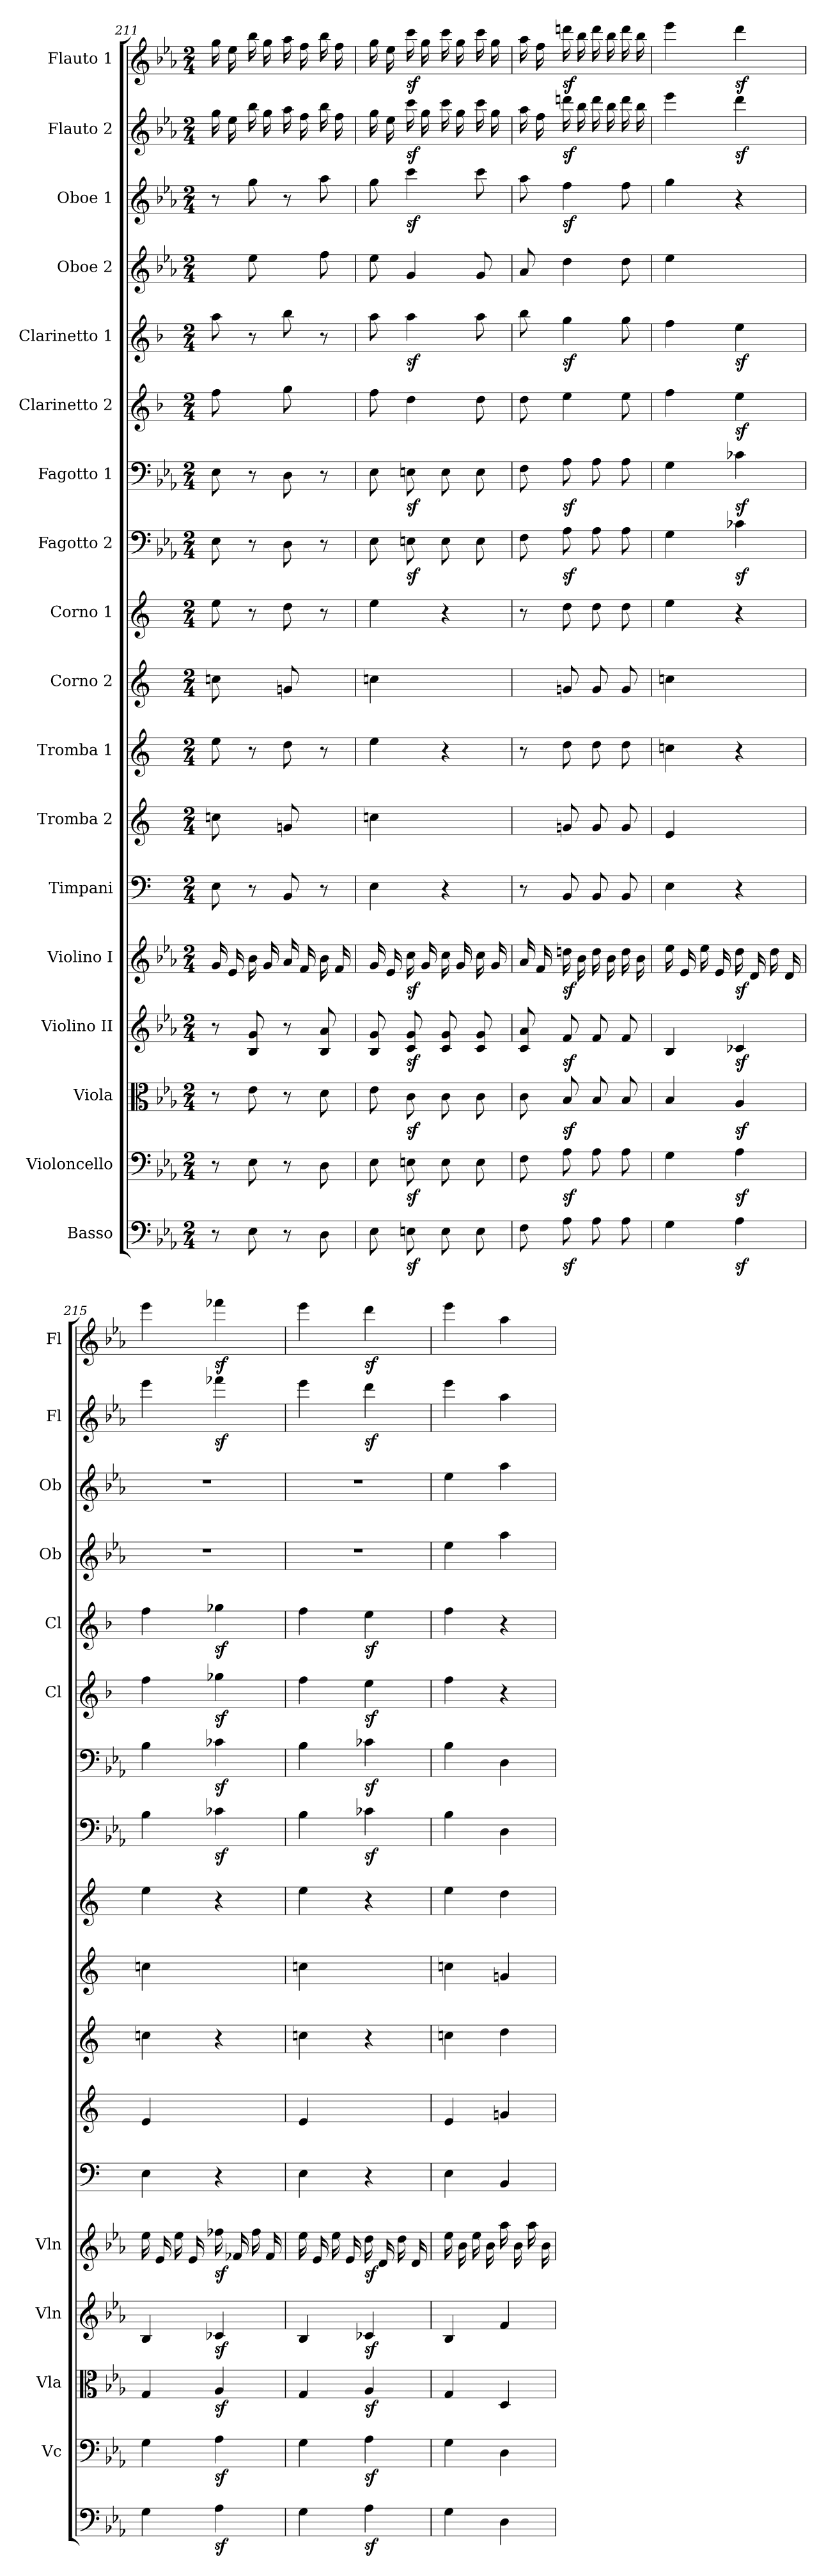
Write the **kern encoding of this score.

**kern	**dynam	**kern	**dynam	**kern	**dynam	**kern	**dynam	**kern	**dynam	**kern	**kern	**kern	**kern	**kern	**kern	**dynam	**kern	**dynam	**kern	**dynam	**kern	**dynam	**kern	**kern	**dynam	**kern	**dynam	**kern	**dynam
*part18	*part18	*part17	*part17	*part16	*part16	*part15	*part15	*part14	*part14	*part13	*part12	*part11	*part10	*part9	*part8	*part8	*part7	*part7	*part6	*part6	*part5	*part5	*part4	*part3	*part3	*part2	*part2	*part1	*part1
*staff18	*staff18	*staff17	*staff17	*staff16	*staff16	*staff15	*staff15	*staff14	*staff14	*staff13	*staff12	*staff11	*staff10	*staff9	*staff8	*staff8	*staff7	*staff7	*staff6	*staff6	*staff5	*staff5	*staff4	*staff3	*staff3	*staff2	*staff2	*staff1	*staff1
*I"Basso	*	*I"Violoncello	*	*I"Viola	*	*I"Violino II	*	*I"Violino I	*	*I"Timpani	*I"Tromba 2	*I"Tromba 1	*I"Corno 2	*I"Corno 1	*I"Fagotto 2	*	*I"Fagotto 1	*	*I"Clarinetto 2	*	*I"Clarinetto 1	*	*I"Oboe 2	*I"Oboe 1	*	*I"Flauto 2	*	*I"Flauto 1	*
*	*	*I'Vc	*	*I'Vla	*	*I'Vln	*	*I'Vln	*	*	*	*	*	*	*	*	*	*	*I'Cl	*	*I'Cl	*	*I'Ob	*I'Ob	*	*I'Fl	*	*I'Fl	*
*clefF4	*	*clefF4	*	*clefC3	*	*clefG2	*	*clefG2	*	*clefF4	*clefG2	*clefG2	*clefG2	*clefG2	*clefF4	*	*clefF4	*	*clefG2	*	*clefG2	*	*clefG2	*clefG2	*	*clefG2	*	*clefG2	*
*ITrd7c12	*	*	*	*	*	*	*	*	*	*	*ITrd-2c-3	*ITrd-2c-3	*ITrd5c9	*ITrd5c9	*	*	*	*	*ITrd1c2	*	*ITrd1c2	*	*	*	*	*	*	*	*
*k[b-e-a-]	*	*k[b-e-a-]	*	*k[b-e-a-]	*	*k[b-e-a-]	*	*k[b-e-a-]	*	*	*	*	*	*	*k[b-e-a-]	*	*k[b-e-a-]	*	*k[b-e-a-]	*	*k[b-e-a-]	*	*k[b-e-a-]	*k[b-e-a-]	*	*k[b-e-a-]	*	*k[b-e-a-]	*
*M2/4	*	*M2/4	*	*M2/4	*	*M2/4	*	*M2/4	*	*M2/4	*M2/4	*M2/4	*M2/4	*M2/4	*M2/4	*	*M2/4	*	*M2/4	*	*M2/4	*	*M2/4	*M2/4	*	*M2/4	*	*M2/4	*
=211	=211	=211	=211	=211	=211	=211	=211	=211	=211	=211	=211	=211	=211	=211	=211	=211	=211	=211	=211	=211	=211	=211	=211	=211	=211	=211	=211	=211	=211
8r	.	8r	.	8r	.	8r	.	16g	.	8E	8ee-X	8gg	8e-X	8g	8E-	.	8E-	.	8ee-	.	8gg	.	8ryy	8r	.	16gg	.	16gg	.
.	.	.	.	.	.	.	.	16e-	.	.	.	.	.	.	.	.	.	.	.	.	.	.	.	.	.	16ee-	.	16ee-	.
8EE-	.	8E-	.	8e-	.	8B- 8g	.	16b-	.	8r	8ryy	8r	8ryy	8r	8r	.	8r	.	8ryy	.	8r	.	8ee-	8gg	.	16bb-	.	16bb-	.
.	.	.	.	.	.	.	.	16g	.	.	.	.	.	.	.	.	.	.	.	.	.	.	.	.	.	16gg	.	16gg	.
8r	.	8r	.	8r	.	8r	.	16a-	.	8BB	8b-X	8ff	8B-X	8f	8D	.	8D	.	8ff	.	8aa-	.	8ryy	8r	.	16aa-	.	16aa-	.
.	.	.	.	.	.	.	.	16f	.	.	.	.	.	.	.	.	.	.	.	.	.	.	.	.	.	16ff	.	16ff	.
8DD	.	8D	.	8d	.	8B- 8a-	.	16b-	.	8r	8ryy	8r	8ryy	8r	8r	.	8r	.	8ryy	.	8r	.	8ff	8aa-	.	16bb-	.	16bb-	.
.	.	.	.	.	.	.	.	16f	.	.	.	.	.	.	.	.	.	.	.	.	.	.	.	.	.	16ff	.	16ff	.
=212	=212	=212	=212	=212	=212	=212	=212	=212	=212	=212	=212	=212	=212	=212	=212	=212	=212	=212	=212	=212	=212	=212	=212	=212	=212	=212	=212	=212	=212
8EE-	.	8E-	.	8e-	.	8B- 8g	.	16g	.	4E	4ee-X	4gg	4e-X	4g	8E-	.	8E-	.	8ee-	.	8gg	.	8ee-	8gg	.	16gg	.	16gg	.
.	.	.	.	.	.	.	.	16e-	.	.	.	.	.	.	.	.	.	.	.	.	.	.	.	.	.	16ee-	.	16ee-	.
8EEn	sf	8En	sf	8c	sf	8c 8g	sf	16cc	sf	.	.	.	.	.	8En	sf	8En	sf	4cc	.	4gg	sf	4g	4ccc	sf	16ccc	sf	16ccc	sf
.	.	.	.	.	.	.	.	16g	.	.	.	.	.	.	.	.	.	.	.	.	.	.	.	.	.	16gg	.	16gg	.
8EE	.	8E	.	8c	.	8c 8g	.	16cc	.	4r	4ryy	4r	4ryy	4r	8E	.	8E	.	.	.	.	.	.	.	.	16ccc	.	16ccc	.
.	.	.	.	.	.	.	.	16g	.	.	.	.	.	.	.	.	.	.	.	.	.	.	.	.	.	16gg	.	16gg	.
8EE	.	8E	.	8c	.	8c 8g	.	16cc	.	.	.	.	.	.	8E	.	8E	.	8cc	.	8gg	.	8g	8ccc	.	16ccc	.	16ccc	.
.	.	.	.	.	.	.	.	16g	.	.	.	.	.	.	.	.	.	.	.	.	.	.	.	.	.	16gg	.	16gg	.
=213	=213	=213	=213	=213	=213	=213	=213	=213	=213	=213	=213	=213	=213	=213	=213	=213	=213	=213	=213	=213	=213	=213	=213	=213	=213	=213	=213	=213	=213
8FF	.	8F	.	8c	.	8c 8a-	.	16a-	.	8r	8ryy	8r	8ryy	8r	8F	.	8F	.	8cc	.	8aa-	.	8a-	8aa-	.	16aa-	.	16aa-	.
.	.	.	.	.	.	.	.	16f	.	.	.	.	.	.	.	.	.	.	.	.	.	.	.	.	.	16ff	.	16ff	.
8AA-	sf	8A-	sf	8B-	sf	8f	sf	16ddn	sf	8BB	8b-X	8ff	8B-X	8f	8A-	sf	8A-	sf	4dd	.	4ff	sf	4dd	4ff	sf	16dddn	sf	16dddn	sf
.	.	.	.	.	.	.	.	16b-	.	.	.	.	.	.	.	.	.	.	.	.	.	.	.	.	.	16bb-	.	16bb-	.
8AA-	.	8A-	.	8B-	.	8f	.	16dd	.	8BB	8b-	8ff	8B-	8f	8A-	.	8A-	.	.	.	.	.	.	.	.	16ddd	.	16ddd	.
.	.	.	.	.	.	.	.	16b-	.	.	.	.	.	.	.	.	.	.	.	.	.	.	.	.	.	16bb-	.	16bb-	.
8AA-	.	8A-	.	8B-	.	8f	.	16dd	.	8BB	8b-	8ff	8B-	8f	8A-	.	8A-	.	8dd	.	8ff	.	8dd	8ff	.	16ddd	.	16ddd	.
.	.	.	.	.	.	.	.	16b-	.	.	.	.	.	.	.	.	.	.	.	.	.	.	.	.	.	16bb-	.	16bb-	.
=214	=214	=214	=214	=214	=214	=214	=214	=214	=214	=214	=214	=214	=214	=214	=214	=214	=214	=214	=214	=214	=214	=214	=214	=214	=214	=214	=214	=214	=214
4GG	.	4G	.	4B-	.	4B-	.	16ee-	.	4E	4g	4ee-X	4e-X	4g	4G	.	4G	.	4ee-	.	4ee-	.	4ee-	4gg	.	4eee-	.	4eee-	.
.	.	.	.	.	.	.	.	16e-	.	.	.	.	.	.	.	.	.	.	.	.	.	.	.	.	.	.	.	.	.
.	.	.	.	.	.	.	.	16ee-	.	.	.	.	.	.	.	.	.	.	.	.	.	.	.	.	.	.	.	.	.
.	.	.	.	.	.	.	.	16e-	.	.	.	.	.	.	.	.	.	.	.	.	.	.	.	.	.	.	.	.	.
4AA-	sf	4A-	sf	4A-	sf	4c-X	sf	16dd	sf	4r	4ryy	4r	4ryy	4r	4c-X	sf	4c-X	sf	4dd	sf	4dd	sf	4ryy	4r	.	4ddd	sf	4ddd	sf
.	.	.	.	.	.	.	.	16d	.	.	.	.	.	.	.	.	.	.	.	.	.	.	.	.	.	.	.	.	.
.	.	.	.	.	.	.	.	16dd	.	.	.	.	.	.	.	.	.	.	.	.	.	.	.	.	.	.	.	.	.
.	.	.	.	.	.	.	.	16d	.	.	.	.	.	.	.	.	.	.	.	.	.	.	.	.	.	.	.	.	.
=215	=215	=215	=215	=215	=215	=215	=215	=215	=215	=215	=215	=215	=215	=215	=215	=215	=215	=215	=215	=215	=215	=215	=215	=215	=215	=215	=215	=215	=215
4GG	.	4G	.	4G	.	4B-	.	16ee-	.	4E	4g	4ee-X	4e-X	4g	4B-	.	4B-	.	4ee-	.	4ee-	.	2r	2r	.	4eee-	.	4eee-	.
.	.	.	.	.	.	.	.	16e-	.	.	.	.	.	.	.	.	.	.	.	.	.	.	.	.	.	.	.	.	.
.	.	.	.	.	.	.	.	16ee-	.	.	.	.	.	.	.	.	.	.	.	.	.	.	.	.	.	.	.	.	.
.	.	.	.	.	.	.	.	16e-	.	.	.	.	.	.	.	.	.	.	.	.	.	.	.	.	.	.	.	.	.
4AA-	sf	4A-	sf	4A-	sf	4c-X	sf	16ff-X	sf	4r	4ryy	4r	4ryy	4r	4c-X	sf	4c-X	sf	4ff-X	sf	4ff-X	sf	.	.	.	4fff-X	sf	4fff-X	sf
.	.	.	.	.	.	.	.	16f-X	.	.	.	.	.	.	.	.	.	.	.	.	.	.	.	.	.	.	.	.	.
.	.	.	.	.	.	.	.	16ff-	.	.	.	.	.	.	.	.	.	.	.	.	.	.	.	.	.	.	.	.	.
.	.	.	.	.	.	.	.	16f-	.	.	.	.	.	.	.	.	.	.	.	.	.	.	.	.	.	.	.	.	.
=216	=216	=216	=216	=216	=216	=216	=216	=216	=216	=216	=216	=216	=216	=216	=216	=216	=216	=216	=216	=216	=216	=216	=216	=216	=216	=216	=216	=216	=216
4GG	.	4G	.	4G	.	4B-	.	16ee-	.	4E	4g	4ee-X	4e-X	4g	4B-	.	4B-	.	4ee-	.	4ee-	.	2r	2r	.	4eee-	.	4eee-	.
.	.	.	.	.	.	.	.	16e-	.	.	.	.	.	.	.	.	.	.	.	.	.	.	.	.	.	.	.	.	.
.	.	.	.	.	.	.	.	16ee-	.	.	.	.	.	.	.	.	.	.	.	.	.	.	.	.	.	.	.	.	.
.	.	.	.	.	.	.	.	16e-	.	.	.	.	.	.	.	.	.	.	.	.	.	.	.	.	.	.	.	.	.
4AA-	sf	4A-	sf	4A-	sf	4c-X	sf	16dd	sf	4r	4ryy	4r	4ryy	4r	4c-X	sf	4c-X	sf	4dd	sf	4dd	sf	.	.	.	4ddd	sf	4ddd	sf
.	.	.	.	.	.	.	.	16d	.	.	.	.	.	.	.	.	.	.	.	.	.	.	.	.	.	.	.	.	.
.	.	.	.	.	.	.	.	16dd	.	.	.	.	.	.	.	.	.	.	.	.	.	.	.	.	.	.	.	.	.
.	.	.	.	.	.	.	.	16d	.	.	.	.	.	.	.	.	.	.	.	.	.	.	.	.	.	.	.	.	.
=217	=217	=217	=217	=217	=217	=217	=217	=217	=217	=217	=217	=217	=217	=217	=217	=217	=217	=217	=217	=217	=217	=217	=217	=217	=217	=217	=217	=217	=217
4GG	.	4G	.	4G	.	4B-	.	16ee-	.	4E	4g	4ee-X	4e-X	4g	4B-	.	4B-	.	4ee-	.	4ee-	.	4ee-	4ee-	.	4eee-	.	4eee-	.
.	.	.	.	.	.	.	.	16b-	.	.	.	.	.	.	.	.	.	.	.	.	.	.	.	.	.	.	.	.	.
.	.	.	.	.	.	.	.	16ee-	.	.	.	.	.	.	.	.	.	.	.	.	.	.	.	.	.	.	.	.	.
.	.	.	.	.	.	.	.	16b-	.	.	.	.	.	.	.	.	.	.	.	.	.	.	.	.	.	.	.	.	.
4DD	.	4D	.	4D	.	4f	.	16aa-	.	4BB	4b-X	4ff	4B-X	4f	4D	.	4D	.	4r	.	4r	.	4aa-	4aa-	.	4aa-	.	4aa-	.
.	.	.	.	.	.	.	.	16b-	.	.	.	.	.	.	.	.	.	.	.	.	.	.	.	.	.	.	.	.	.
.	.	.	.	.	.	.	.	16aa-	.	.	.	.	.	.	.	.	.	.	.	.	.	.	.	.	.	.	.	.	.
.	.	.	.	.	.	.	.	16b-	.	.	.	.	.	.	.	.	.	.	.	.	.	.	.	.	.	.	.	.	.
=	=	=	=	=	=	=	=	=	=	=	=	=	=	=	=	=	=	=	=	=	=	=	=	=	=	=	=	=	=
*-	*-	*-	*-	*-	*-	*-	*-	*-	*-	*-	*-	*-	*-	*-	*-	*-	*-	*-	*-	*-	*-	*-	*-	*-	*-	*-	*-	*-	*-
